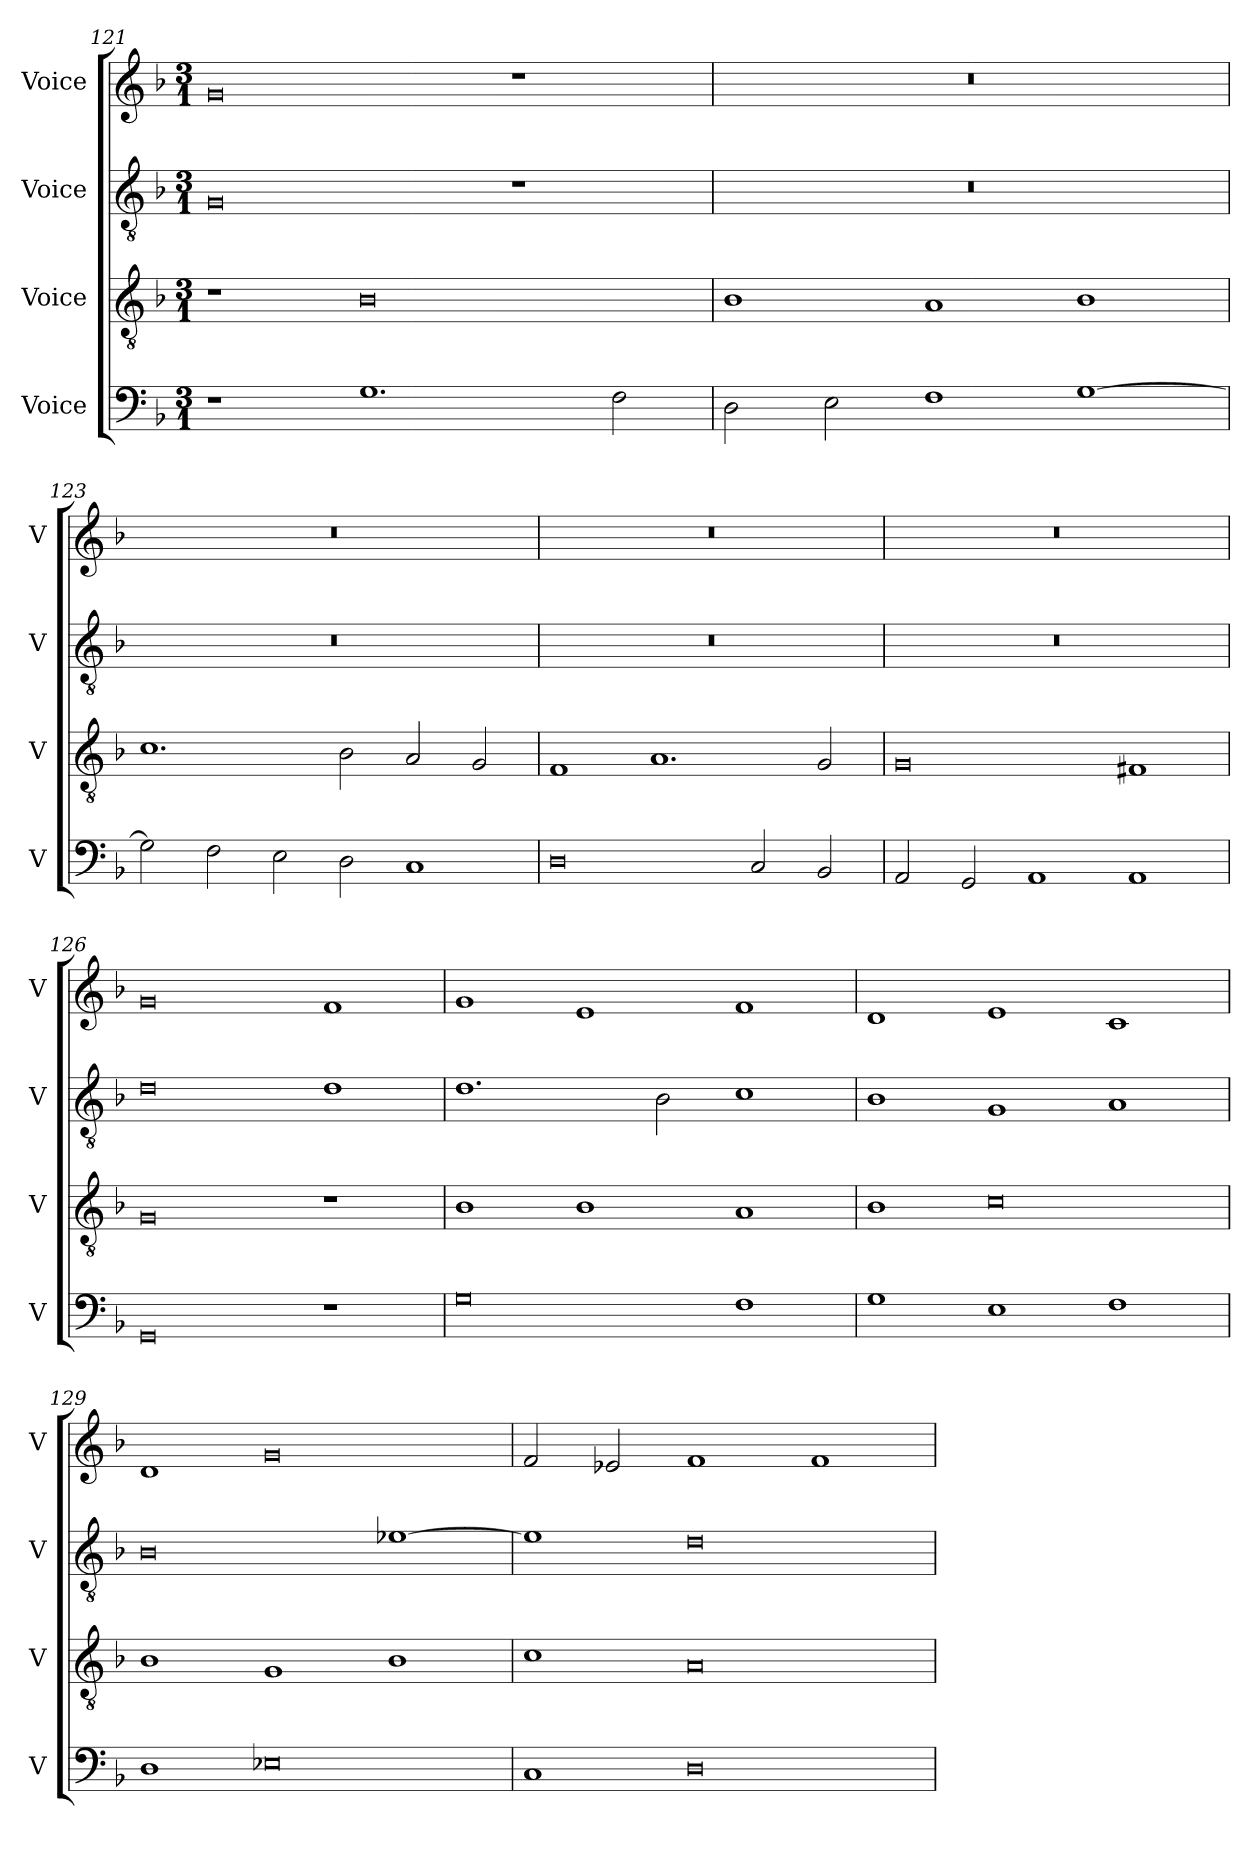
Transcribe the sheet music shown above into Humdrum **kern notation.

**kern	**kern	**kern	**kern
*part4	*part3	*part2	*part1
*staff4	*staff3	*staff2	*staff1
*I"Voice	*I"Voice	*I"Voice	*I"Voice
*I'V	*I'V	*I'V	*I'V
!!LO:LB:g=z
*clefF4	*clefGv2	*clefGv2	*clefG2
*k[b-]	*k[b-]	*k[b-]	*k[b-]
*M3/1	*M3/1	*M3/1	*M3/1
=121	=121	=121	=121
1r	1r	0G	0g
1.G	0B-	.	.
.	.	1r	1r
2F\	.	.	.
=122	=122	=122	=122
2D\	1B-	0.r	0.r
2E\	.	.	.
1F	1A	.	.
[1G	1B-	.	.
=123	=123	=123	=123
2G\]	1.c	0.r	0.r
2F\	.	.	.
2E\	.	.	.
2D\	2B-\	.	.
1C	2A/	.	.
.	2G/	.	.
!!LO:LB:g=z
=124	=124	=124	=124
0D	1F	0.r	0.r
.	1.A	.	.
2C/	.	.	.
2BB-/	2G/	.	.
=125	=125	=125	=125
2AA/	0G	0.r	0.r
2GG/	.	.	.
1AA	.	.	.
1AA	1F#X	.	.
=126	=126	=126	=126
0GG	0G	0d	0g
1r	1r	1d	1f
!!LO:PB:g=z
=127	=127	=127	=127
0G	1B-	1.d	1g
.	1B-	.	1e
.	.	2B-\	.
1F	1A	1c	1f
=128	=128	=128	=128
1G	1B-	1B-	1d
1E	0c	1G	1e
1F	.	1A	1c
=129	=129	=129	=129
1D	1B-	0B-	1d
0E-X	1G	.	0g
.	1B-	[1e-X	.
!!LO:LB:g=z
=130	=130	=130	=130
1C	1c	1e-]	2f/
.	.	.	2e-X/
0D	0A	0d	1f
.	.	.	1f
=	=	=	=
*-	*-	*-	*-
